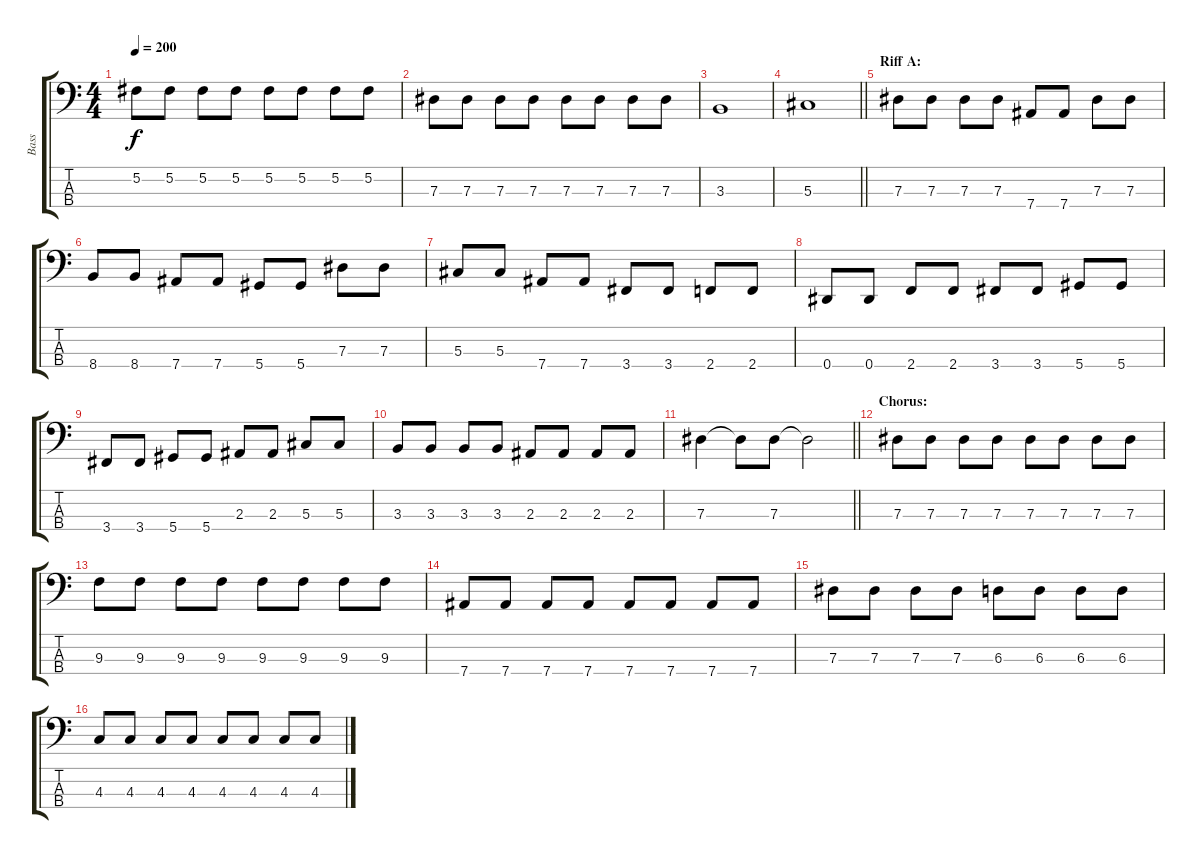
\track ("Bass" "Bass") {instrument electricbassfinger}
\staff {score tabs}
\tuning (Gb2 Db2 Ab1 Eb1) {hide}
\ts (4 4)
\tempo 200
\clef f4
\ks c
5.2.8{dy f} 5.2.8 5.2.8 5.2.8 5.2.8 5.2.8 5.2.8 5.2.8 |
7.3.8 7.3.8 7.3.8 7.3.8 7.3.8 7.3.8 7.3.8 7.3.8 |
3.3.1 |
\barLineRight lightlight
5.3.1 |
\section ("" "Riff A:")
7.3.8 7.3.8 7.3.8 7.3.8 7.4.8 7.4.8 7.3.8 7.3.8 |
8.4.8 8.4.8 7.4.8 7.4.8 5.4.8 5.4.8 7.3.8 7.3.8 |
5.3.8 5.3.8 7.4.8 7.4.8 3.4.8 3.4.8 2.4.8 2.4.8 |
0.4.8 0.4.8 2.4.8 2.4.8 3.4.8 3.4.8 5.4.8 5.4.8 |
3.4.8 3.4.8 5.4.8 5.4.8 2.3.8 2.3.8 5.3.8 5.3.8 |
3.3.8 3.3.8 3.3.8 3.3.8 2.3.8 2.3.8 2.3.8 2.3.8 |
\barLineRight lightlight
7.3.4 7.3{t}.8 7.3.8 7.3{t}.2 |
\section ("" "Chorus:")
7.3.8 7.3.8 7.3.8 7.3.8 7.3.8 7.3.8 7.3.8 7.3.8 |
9.3.8 9.3.8 9.3.8 9.3.8 9.3.8 9.3.8 9.3.8 9.3.8 |
7.4.8 7.4.8 7.4.8 7.4.8 7.4.8 7.4.8 7.4.8 7.4.8 |
7.3.8 7.3.8 7.3.8 7.3.8 6.3.8 6.3.8 6.3.8 6.3.8 |
4.3.8 4.3.8 4.3.8 4.3.8 4.3.8 4.3.8 4.3.8 4.3.8
